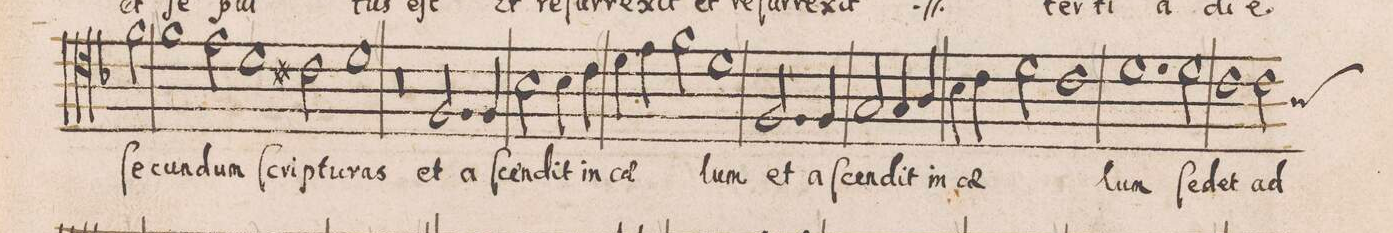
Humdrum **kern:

**kern	**text
*I"TENOR	*
*clefC4	*
*k[b-]	*
*met(c)	*
*M2/1	*
2f\	ſe-
=93	=93
1f	-cun-
2e\	-dum
1d	ſcri-
=94	=94
2c#X\	-ptu-
1d	-ras
=95	=95
0r	.
=96	=96
2.F/	et
4F/	a-
2B-\	-ſcen-
4B-\	-dit
4c\	in
=97	=97
4d\	coe-
4e\	.
2f\	.
1d	-lum
=98	=98
2.F/	et
4F/	a-
2G/	-ſcen-
4G/	-dit
4A/	in
=99	=99
4B-\	coe-
4c\	.
2d\	.
1c	.
=100	=100
1.d	-lum
2d\	ſe-
=101	=101
1c	-det
*custos:A	*
2c\	ad
*-	*-
